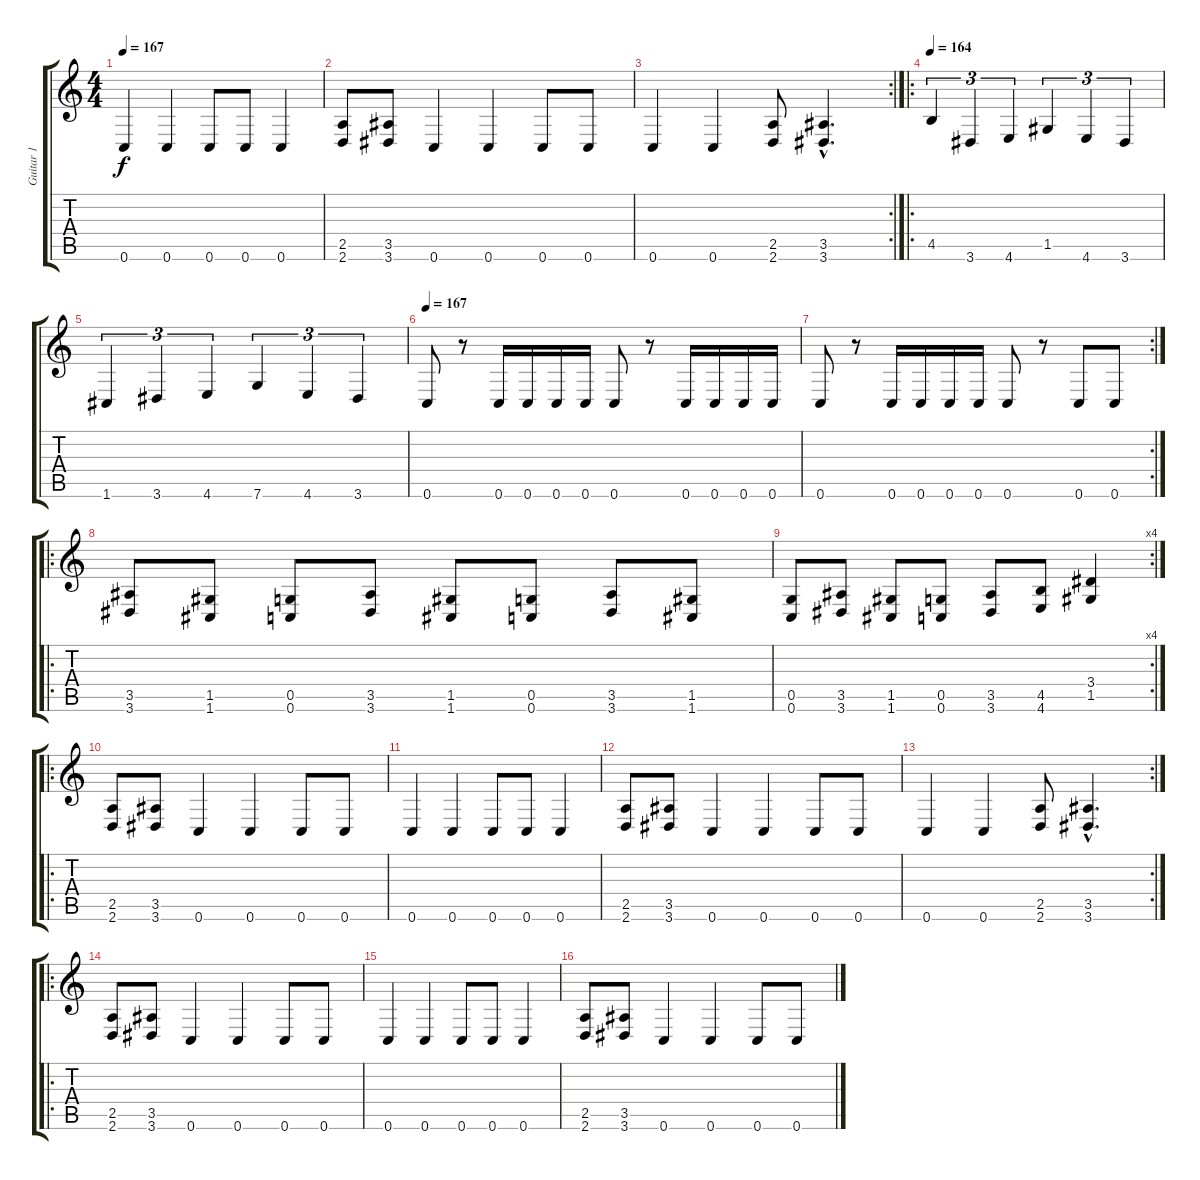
\track ("Guitar 1" "Guitar 1") {instrument distortionguitar}
\staff {score tabs}
\tuning (D4 A3 F3 C3 G2 C2) {hide}
\ts (4 4)
\tempo 167
\clef g2
\ks c
0.6.4{dy f} 0.6.4 0.6.8 0.6.8 0.6.4 |
(2.5 2.6).8 (3.5 3.6).8 0.6.4 0.6.4 0.6.8 0.6.8 |
\rc 2
0.6.4 0.6.4 (2.5 2.6).8 (3.5{hac} 3.6{hac}).4{d} |
\ro
\tempo 164
4.5.4{tu (3 2)} 3.6.4{tu (3 2)} 4.6.4{tu (3 2)} 1.5.4{tu (3 2)} 4.6.4{tu (3 2)} 3.6.4{tu (3 2)} |
1.6.4{tu (3 2)} 3.6.4{tu (3 2)} 4.6.4{tu (3 2)} 7.6.4{tu (3 2)} 4.6.4{tu (3 2)} 3.6.4{tu (3 2)} |
\tempo 167
0.6.8 r.8 0.6.16 0.6.16 0.6.16 0.6.16 0.6.8 r.8 0.6.16 0.6.16 0.6.16 0.6.16 |
\rc 2
0.6.8 r.8 0.6.16 0.6.16 0.6.16 0.6.16 0.6.8 r.8 0.6.8 0.6.8 |
\ro
(3.5 3.6).8 (1.5 1.6).8 (0.5 0.6).8 (3.5 3.6).8 (1.5 1.6).8 (0.5 0.6).8 (3.5 3.6).8 (1.5 1.6).8 |
\rc 4
(0.5 0.6).8 (3.5 3.6).8 (1.5 1.6).8 (0.5 0.6).8 (3.5 3.6).8 (4.5 4.6).8 (3.4 1.5).4 |
\ro
(2.5 2.6).8 (3.5 3.6).8 0.6.4 0.6.4 0.6.8 0.6.8 |
0.6.4 0.6.4 0.6.8 0.6.8 0.6.4 |
(2.5 2.6).8 (3.5 3.6).8 0.6.4 0.6.4 0.6.8 0.6.8 |
\rc 2
0.6.4 0.6.4 (2.5 2.6).8 (3.5{hac} 3.6{hac}).4{d} |
\ro
(2.5 2.6).8 (3.5 3.6).8 0.6.4 0.6.4 0.6.8 0.6.8 |
0.6.4 0.6.4 0.6.8 0.6.8 0.6.4 |
(2.5 2.6).8 (3.5 3.6).8 0.6.4 0.6.4 0.6.8 0.6.8
